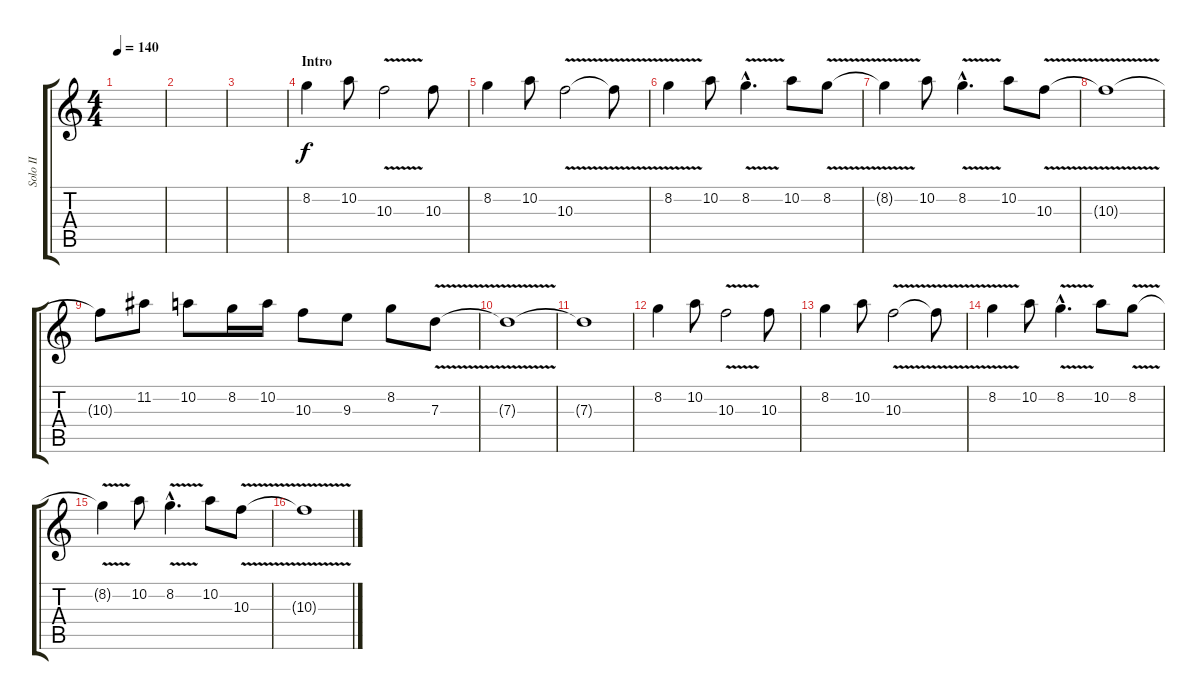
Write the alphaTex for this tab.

\track ("Solo II" "Solo II") {instrument distortionguitar}
\staff {score tabs}
\tuning (E4 B3 G3 D3 A2 E2) {hide}
\ts (4 4)
\tempo 140
\clef g2
\ks c
|
|
|
\section ("" "Intro")
8.2.4 10.2.8 10.3{v}.2 10.3.8 |
8.2.4 10.2.8 10.3{v}.2 10.3{t}.8 |
8.2{v}.4 10.2.8 8.2{v hac}.4{d} 10.2.8 8.2{v}.8 |
8.2{t}.4 10.2.8 8.2{v hac}.4{d} 10.2.8 10.3{v}.8 |
10.3{t}.1 |
10.3{t}.8 11.2.8 10.2.8 8.2.16 10.2.16 10.3.8 9.3.8 8.2.8 7.3{v}.8 |
7.3{t}.1 |
7.3{t}.1 |
8.2.4 10.2.8 10.3{v}.2 10.3.8 |
8.2.4 10.2.8 10.3{v}.2 10.3{t}.8 |
8.2{v}.4 10.2.8 8.2{v hac}.4{d} 10.2.8 8.2{v}.8 |
8.2{t}.4 10.2.8 8.2{v hac}.4{d} 10.2.8 10.3{v}.8 |
10.3{t}.1
